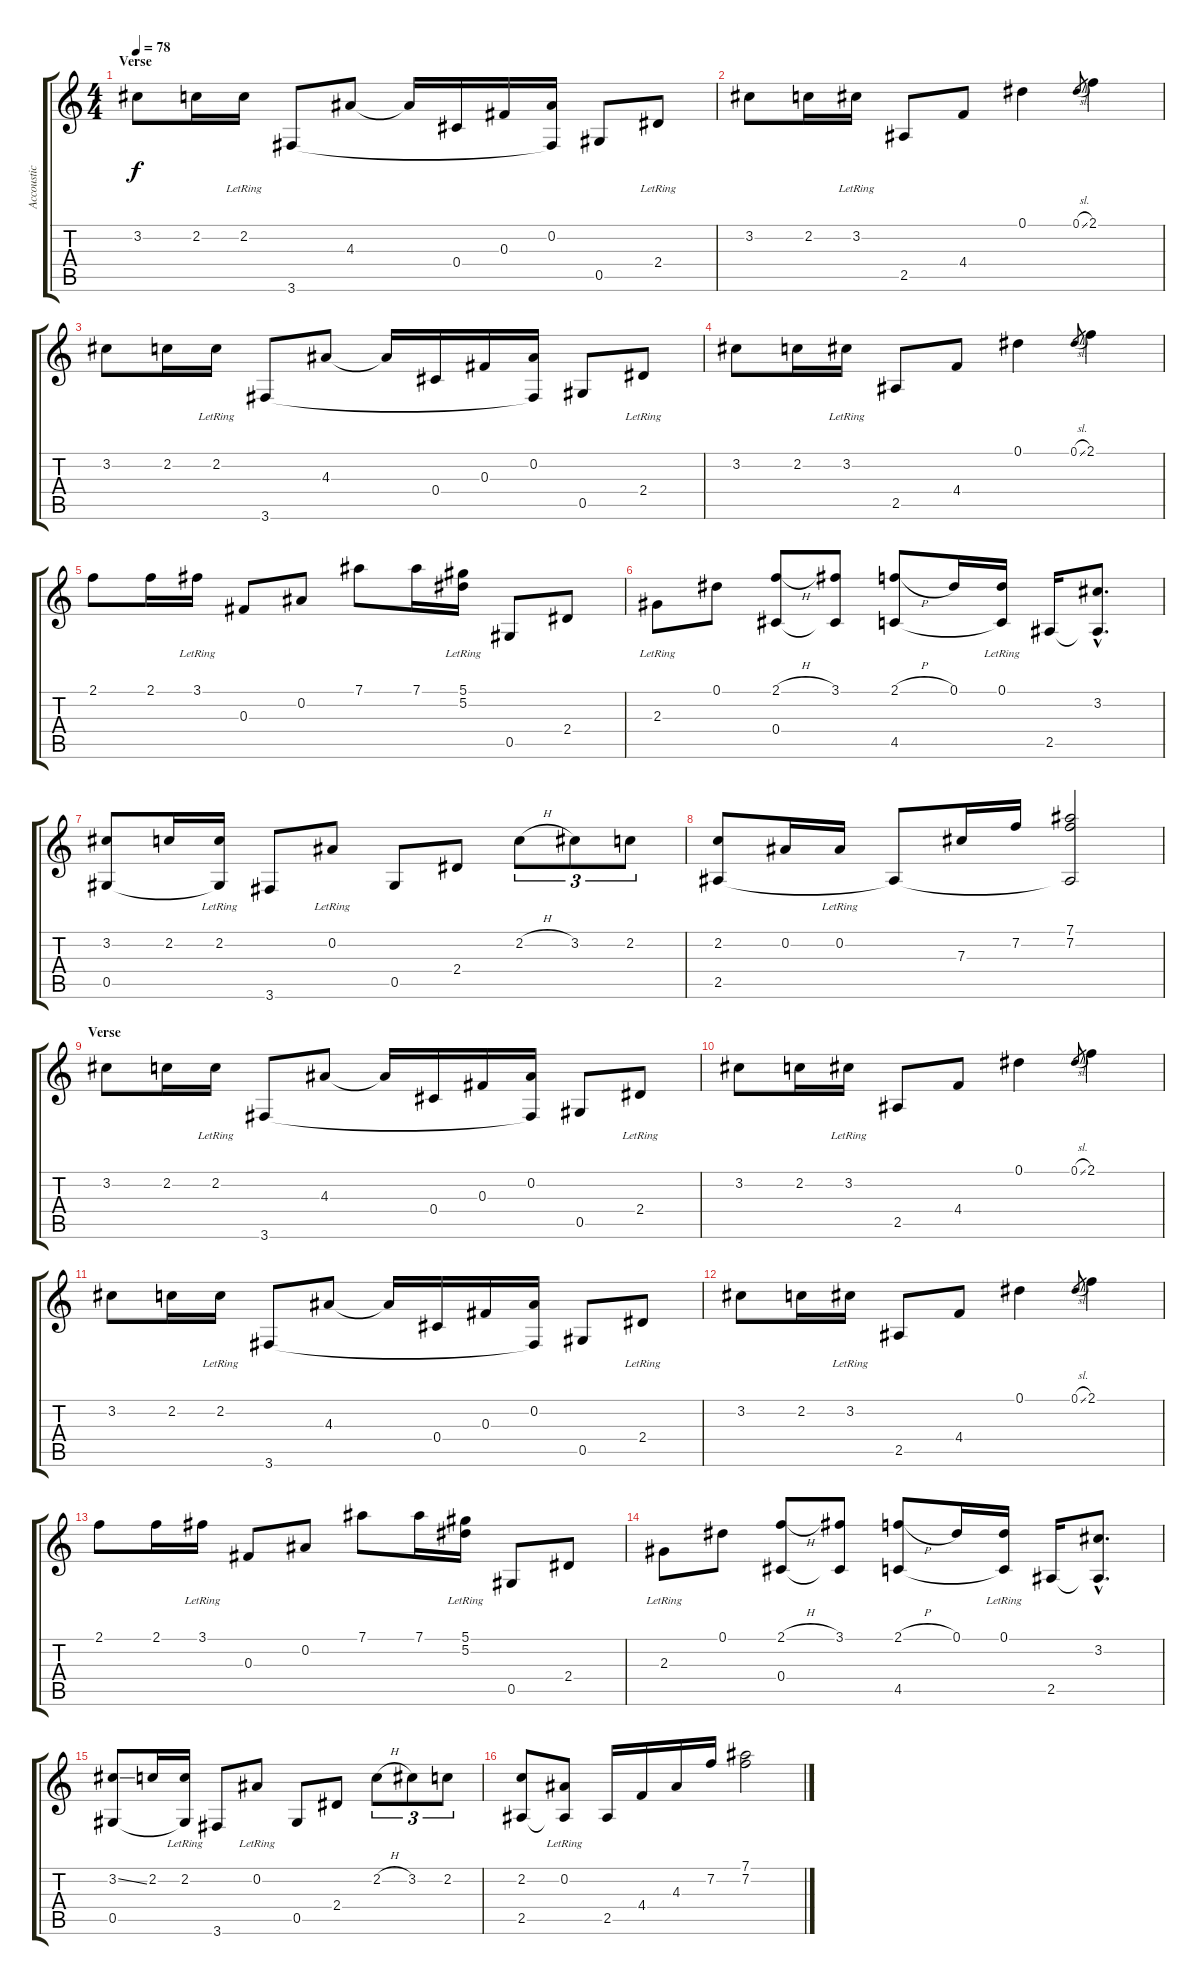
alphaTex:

\track ("Accoustic Guitar D#G#C#F#A#D#" "Accoustic ") {instrument acousticguitarnylon}
\staff {score tabs}
\tuning (Eb4 Bb3 Gb3 Db3 Ab2 Eb2) {hide}
\ts (4 4)
\section ("" "Verse")
\tempo 78
\clef g2
\ks c
3.2.8{dy f instrument acousticguitarnylon} 2.2.16 2.2{lr}.16 3.6.8 4.3.8 4.3{t}.16 0.4.16 0.3.16 (0.2 3.6{t}).16 0.5.8 2.4{lr}.8 |
3.2.8 2.2.16 3.2{lr}.16 2.5.8 4.4.8 0.1.4 0.1{sl}.8{gr} 2.1.4 |
3.2.8 2.2.16 2.2{lr}.16 3.6.8 4.3.8 4.3{t}.16 0.4.16 0.3.16 (0.2 3.6{t}).16 0.5.8 2.4{lr}.8 |
3.2.8 2.2.16 3.2{lr}.16 2.5.8 4.4.8 0.1.4 0.1{sl}.8{gr} 2.1.4 |
2.1.8 2.1.16 3.1{lr}.16 0.3.8 0.2.8 7.1.8 7.1.16 (5.1{lr} 5.2{lr}).16 0.5.8 2.4.8 |
2.3{lr}.8 0.1.8 (2.1{h} 0.4).8 (3.1 0.4{t}).8 (2.1{h} 4.5).8 0.1.16 (0.1{lr} 4.5{t}).16 2.5.16 (3.2{hac} 2.5{hac t}).8{d} |
(3.2 0.5).8 2.2.16 (2.2{lr} 0.5{t}).16 3.6.8 0.2{lr}.8 0.5.8 2.4.8 2.2{h}.8{tu (3 2)} 3.2.8{tu (3 2)} 2.2.8{tu (3 2)} |
(2.2 2.5).8 0.2.16 0.2{lr}.16 2.5{t}.8 7.3.16 7.2.16 (7.1 7.2 2.5{t}).2 |
\section ("" "Verse")
3.2.8 2.2.16 2.2{lr}.16 3.6.8 4.3.8 4.3{t}.16 0.4.16 0.3.16 (0.2 3.6{t}).16 0.5.8 2.4{lr}.8 |
3.2.8 2.2.16 3.2{lr}.16 2.5.8 4.4.8 0.1.4 0.1{sl}.8{gr} 2.1.4 |
3.2.8 2.2.16 2.2{lr}.16 3.6.8 4.3.8 4.3{t}.16 0.4.16 0.3.16 (0.2 3.6{t}).16 0.5.8 2.4{lr}.8 |
3.2.8 2.2.16 3.2{lr}.16 2.5.8 4.4.8 0.1.4 0.1{sl}.8{gr} 2.1.4 |
2.1.8 2.1.16 3.1{lr}.16 0.3.8 0.2.8 7.1.8 7.1.16 (5.1{lr} 5.2{lr}).16 0.5.8 2.4.8 |
2.3{lr}.8 0.1.8 (2.1{h} 0.4).8 (3.1 0.4{t}).8 (2.1{h} 4.5).8 0.1.16 (0.1{lr} 4.5{t}).16 2.5.16 (3.2{hac} 2.5{hac t}).8{d} |
(3.2{ss} 0.5).8 2.2.16 (2.2{lr} 0.5{t}).16 3.6.8 0.2{lr}.8 0.5.8 2.4.8 2.2{h}.8{tu (3 2)} 3.2.8{tu (3 2)} 2.2.8{tu (3 2)} |
(2.2 2.5).8 (0.2{lr} 2.5{t}).8 2.5.16 4.4.16 4.3.16 7.2.16 (7.1 7.2).2
